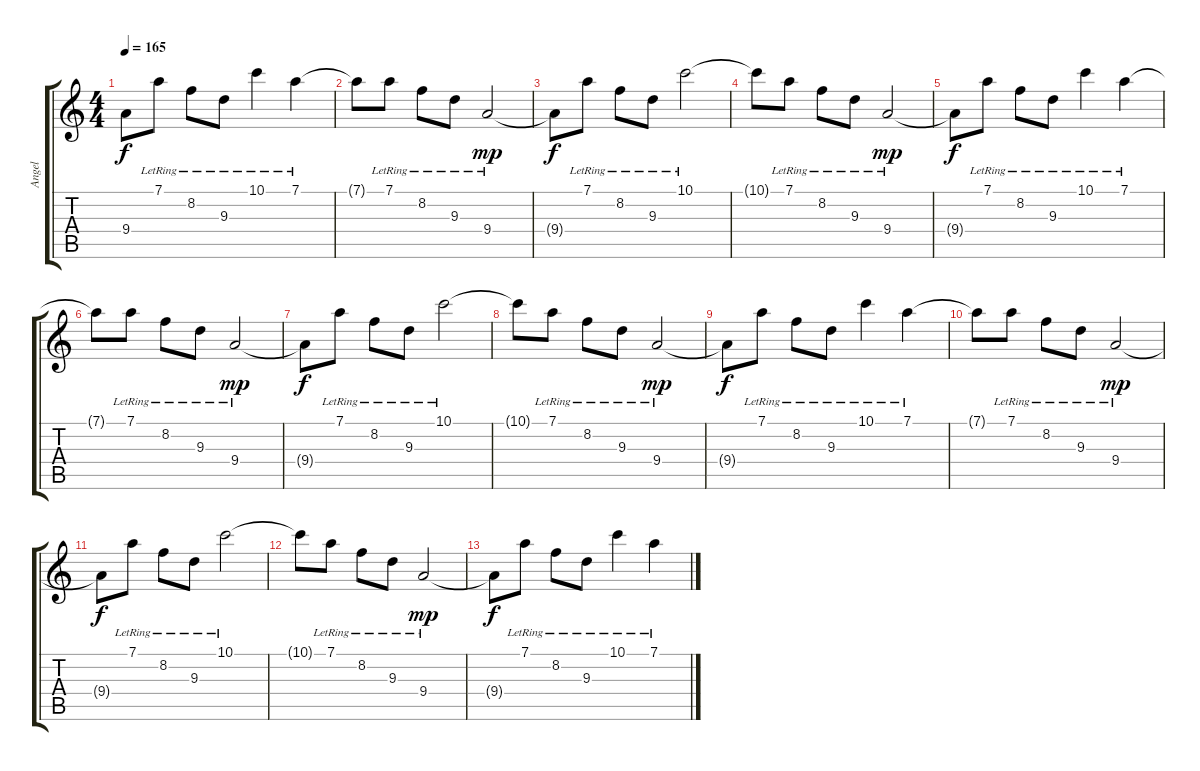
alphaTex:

\track ("Angel" "Angel") {instrument distortionguitar}
\staff {score tabs}
\tuning (D4 A3 F3 C3 G2 D2) {hide}
\ts (4 4)
\tempo 165
\clef g2
\ks c
9.4{t}.8{dy f} 7.1{lr}.8 8.2{lr}.8 9.3{lr}.8 10.1{lr}.4 7.1{lr}.4 |
7.1{t}.8 7.1{lr}.8 8.2{lr}.8 9.3{lr}.8 9.4{lr}.2{dy mp} |
9.4{t}.8{dy f} 7.1{lr}.8 8.2{lr}.8 9.3{lr}.8 10.1{lr}.2 |
10.1{t}.8 7.1{lr}.8 8.2{lr}.8 9.3{lr}.8 9.4{lr}.2{dy mp} |
9.4{t}.8{dy f} 7.1{lr}.8 8.2{lr}.8 9.3{lr}.8 10.1{lr}.4 7.1{lr}.4 |
7.1{t}.8 7.1{lr}.8 8.2{lr}.8 9.3{lr}.8 9.4{lr}.2{dy mp} |
9.4{t}.8{dy f} 7.1{lr}.8 8.2{lr}.8 9.3{lr}.8 10.1{lr}.2 |
10.1{t}.8 7.1{lr}.8 8.2{lr}.8 9.3{lr}.8 9.4{lr}.2{dy mp} |
9.4{t}.8{dy f} 7.1{lr}.8 8.2{lr}.8 9.3{lr}.8 10.1{lr}.4 7.1{lr}.4 |
7.1{t}.8 7.1{lr}.8 8.2{lr}.8 9.3{lr}.8 9.4{lr}.2{dy mp} |
9.4{t}.8{dy f} 7.1{lr}.8 8.2{lr}.8 9.3{lr}.8 10.1{lr}.2 |
10.1{t}.8 7.1{lr}.8 8.2{lr}.8 9.3{lr}.8 9.4{lr}.2{dy mp} |
9.4{t}.8{dy f} 7.1{lr}.8 8.2{lr}.8 9.3{lr}.8 10.1{lr}.4 7.1{lr}.4
